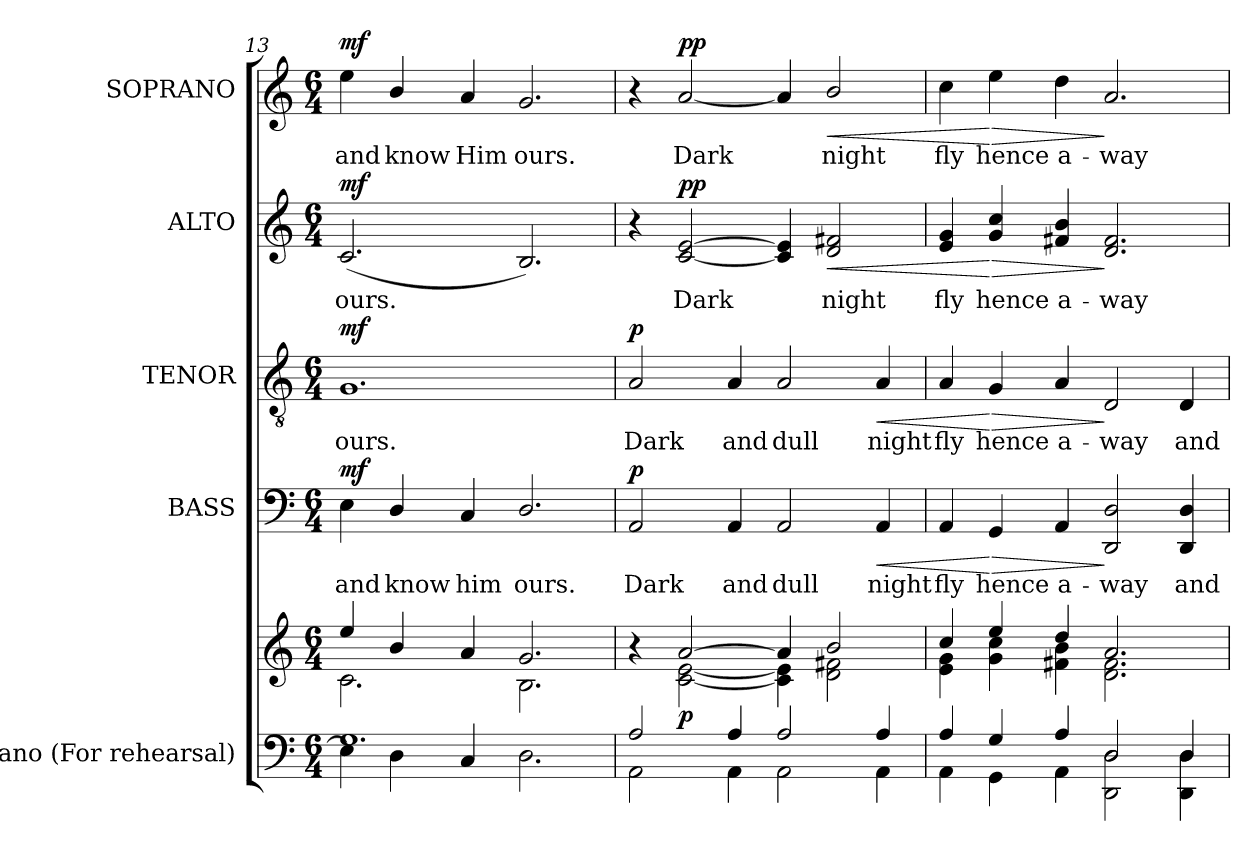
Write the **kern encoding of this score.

**kern	**kern	**dynam	**kern	**text	**dynam	**kern	**text	**dynam	**kern	**text	**dynam	**kern	**text	**dynam
*part5	*part5	*part5	*part4	*part4	*part4	*part3	*part3	*part3	*part2	*part2	*part2	*part1	*part1	*part1
*staff6	*staff5	*staff5/6	*staff4	*staff4	*staff4	*staff3	*staff3	*staff3	*staff2	*staff2	*staff2	*staff1	*staff1	*staff1
*I"Piano (For rehearsal)	*	*	*I"BASS	*	*	*I"TENOR	*	*	*I"ALTO	*	*	*I"SOPRANO	*	*
*	*	*	*I'B.	*	*	*I'T.	*	*	*I'A.	*	*	*I'S.	*	*
*clefF4	*clefG2	*	*clefF4	*	*	*clefGv2	*	*	*clefG2	*	*	*clefG2	*	*
*	*	*	*	*	*	*ITrd7c12	*	*	*	*	*	*	*	*
*k[]	*k[]	*	*k[]	*	*	*k[]	*	*	*k[]	*	*	*k[]	*	*
*C:	*C:	*	*C:	*	*	*C:	*	*	*C:	*	*	*C:	*	*
*M6/4	*M6/4	*	*M6/4	*	*	*M6/4	*	*	*M6/4	*	*	*M6/4	*	*
=13	=13	=13	=13	=13	=13	=13	=13	=13	=13	=13	=13	=13	=13	=13
*^	*^	*	*	*	*	*	*	*	*	*	*	*	*	*
!	!	!	!	!	!	!LO:LY:b:color=#000000	!	!	!	!	!	!	!	!	!	!
!	!	!	!	!	!	!	!	!	!LO:LY:b:color=#000000	!	!	!	!	!	!	!
!	!	!	!	!	!	!	!	!	!	!	!	!LO:LY:b:color=#000000	!	!	!	!
!	!	!	!	!	!	!	!	!	!	!	!	!	!	!	!LO:LY:b:color=#000000	!
1.Gi	4Ei\]	4eei/	2.ci\	.	4Ei\	and	mf	1.GGi	ours.	mf	(2.ci/	ours.	mf	4eei\	and	mf
!	!	!	!	!	!	!LO:LY:b:color=#000000	!	!	!	!	!	!	!	!	!	!
!	!	!	!	!	!	!	!	!	!	!	!	!	!	!	!LO:LY:b:color=#000000	!
.	4Di\	4bi/	.	.	4Di/	know	.	.	.	.	.	.	.	4bi/	know	.
!	!	!	!	!	!	!LO:LY:b:color=#000000	!	!	!	!	!	!	!	!	!	!
!	!	!	!	!	!	!	!	!	!	!	!	!	!	!	!LO:LY:b:color=#000000	!
.	4Ci/	4ai/	.	.	4Ci/	him	.	.	.	.	.	.	.	4ai/	Him	.
!	!	!	!	!	!	!LO:LY:b:color=#000000	!	!	!	!	!	!	!	!	!	!
!	!	!	!	!	!	!	!	!	!	!	!	!	!	!	!LO:LY:b:color=#000000	!
.	2.Di\	2.gi/	2.Bi\	.	2.Di/	ours.	.	.	.	.	2.Bi/)	.	.	2.gi/	ours.	.
!!LO:PB:g=z
=14	=14	=14	=14	=14	=14	=14	=14	=14	=14	=14	=14	=14	=14	=14	=14	=14
!	!	!	!	!	!	!LO:LY:b:color=#000000	!	!	!	!	!	!	!	!	!	!
!	!	!	!	!	!	!	!	!	!LO:LY:b:color=#000000	!	!	!	!	!	!	!
2Ai/	2AAi\	4r	4ryy	.	2AAi/	Dark	p	2AAi/	Dark	p	4r	.	.	4r	.	.
!	!	!	!	!	!	!	!	!	!	!	!	!LO:LY:b:color=#000000	!	!	!	!
!	!	!	!	!	!	!	!	!	!	!	!	!	!	!	!LO:LY:b:color=#000000	!
.	.	[2ai/	[2ci\ [2ei	p	.	.	.	.	.	.	[2ci/ [2ei	Dark	pp	[2ai/	Dark	pp
!	!	!	!	!	!	!LO:LY:b:color=#000000	!	!	!	!	!	!	!	!	!	!
!	!	!	!	!	!	!	!	!	!LO:LY:b:color=#000000	!	!	!	!	!	!	!
4Ai/	4AAi\	.	.	.	4AAi/	and	.	4AAi/	and	.	.	.	.	.	.	.
!	!	!	!	!	!	!LO:LY:b:color=#000000	!	!	!	!	!	!	!	!	!	!
!	!	!	!	!	!	!	!	!	!LO:LY:b:color=#000000	!	!	!	!	!	!	!
2Ai/	2AAi\	4ai/]	4ci\] 4ei]	.	2AAi/	dull	.	2AAi/	dull	.	4ci/] 4ei]	.	.	4ai/]	.	.
!	!	!	!	!	!	!	!	!	!	!	!	!LO:LY:b:color=#000000	!LO:HP:b	!	!	!
!	!	!	!	!	!	!	!	!	!	!	!	!	!	!	!LO:LY:b:color=#000000	!LO:HP:b
.	.	2bi/	2di\ 2f#Xi	.	.	.	.	.	.	.	2di/ 2f#Xi	night	<	2bi/	night	<
!	!	!	!	!	!	!LO:LY:b:color=#000000	!LO:HP:b	!	!	!	!	!	!	!	!	!
!	!	!	!	!	!	!	!	!	!LO:LY:b:color=#000000	!LO:HP:b	!	!	!	!	!	!
4Ai/	4AAi\	.	.	.	4AAi/	night	<	4AAi/	night	<	.	.	.	.	.	.
=15	=15	=15	=15	=15	=15	=15	=15	=15	=15	=15	=15	=15	=15	=15	=15	=15
!	!	!	!	!	!	!LO:LY:b:color=#000000	!	!	!	!	!	!	!	!	!	!
!	!	!	!	!	!	!	!	!	!LO:LY:b:color=#000000	!	!	!	!	!	!	!
!	!	!	!	!	!	!	!	!	!	!	!	!LO:LY:b:color=#000000	!	!	!	!
!	!	!	!	!	!	!	!	!	!	!	!	!	!	!	!LO:LY:b:color=#000000	!
4Ai/	4AAi\	4cci/	4ei\ 4gi	.	4AAi/	fly	.	4AAi/	fly	.	4ei/ 4gi	fly	.	4cci\	fly	.
!	!	!	!	!	!	!LO:LY:b:color=#000000	!LO:HP:n=1:b	!	!	!	!	!	!	!	!	!
!	!	!	!	!	!	!	!	!	!LO:LY:b:color=#000000	!LO:HP:n=1:b	!	!	!	!	!	!
!	!	!	!	!	!	!	!	!	!	!	!	!LO:LY:b:color=#000000	!LO:HP:n=1:b	!	!	!
!	!	!	!	!	!	!	!	!	!	!	!	!	!	!	!LO:LY:b:color=#000000	!LO:HP:n=1:b
4Gi/	4GGi\	4eei/	4gi\ 4cci	.	4GGi/	hence	[ >	4GGi/	hence	[ >	4gi/ 4cci	hence	[ >	4eei\	hence	[ >
!	!	!	!	!	!	!LO:LY:b:color=#000000	!	!	!	!	!	!	!	!	!	!
!	!	!	!	!	!	!	!	!	!LO:LY:b:color=#000000	!	!	!	!	!	!	!
!	!	!	!	!	!	!	!	!	!	!	!	!LO:LY:b:color=#000000	!	!	!	!
!	!	!	!	!	!	!	!	!	!	!	!	!	!	!	!LO:LY:b:color=#000000	!
4Ai/	4AAi\	4ddi/	4f#Xi\ 4bi	.	4AAi/	a-	.	4AAi/	a-	.	4f#Xi/ 4bi	a-	.	4ddi\	a-	.
!	!	!	!	!	!	!LO:LY:b:color=#000000	!	!	!	!	!	!	!	!	!	!
!	!	!	!	!	!	!	!	!	!LO:LY:b:color=#000000	!	!	!	!	!	!	!
!	!	!	!	!	!	!	!	!	!	!	!	!LO:LY:b:color=#000000	!	!	!	!
!	!	!	!	!	!	!	!	!	!	!	!	!	!	!	!LO:LY:b:color=#000000	!
2Di/	2DDi\ 2Di	2.ai/	2.di\ 2.f#i	.	2DDi/ 2Di	-way	]	2DDi/	-way	]	2.di/ 2.f#i	-way	]	2.ai/	-way	]
!	!	!	!	!	!	!LO:LY:b:color=#000000	!	!	!	!	!	!	!	!	!	!
!	!	!	!	!	!	!	!	!	!LO:LY:b:color=#000000	!	!	!	!	!	!	!
4Di/	4DDi\ 4Di	.	.	.	4DDi/ 4Di	and	.	4DDi/	and	.	.	.	.	.	.	.
*v	*v	*	*	*	*	*	*	*	*	*	*	*	*	*	*	*
*	*v	*v	*	*	*	*	*	*	*	*	*	*	*	*	*
=	=	=	=	=	=	=	=	=	=	=	=	=	=	=
*-	*-	*-	*-	*-	*-	*-	*-	*-	*-	*-	*-	*-	*-	*-
